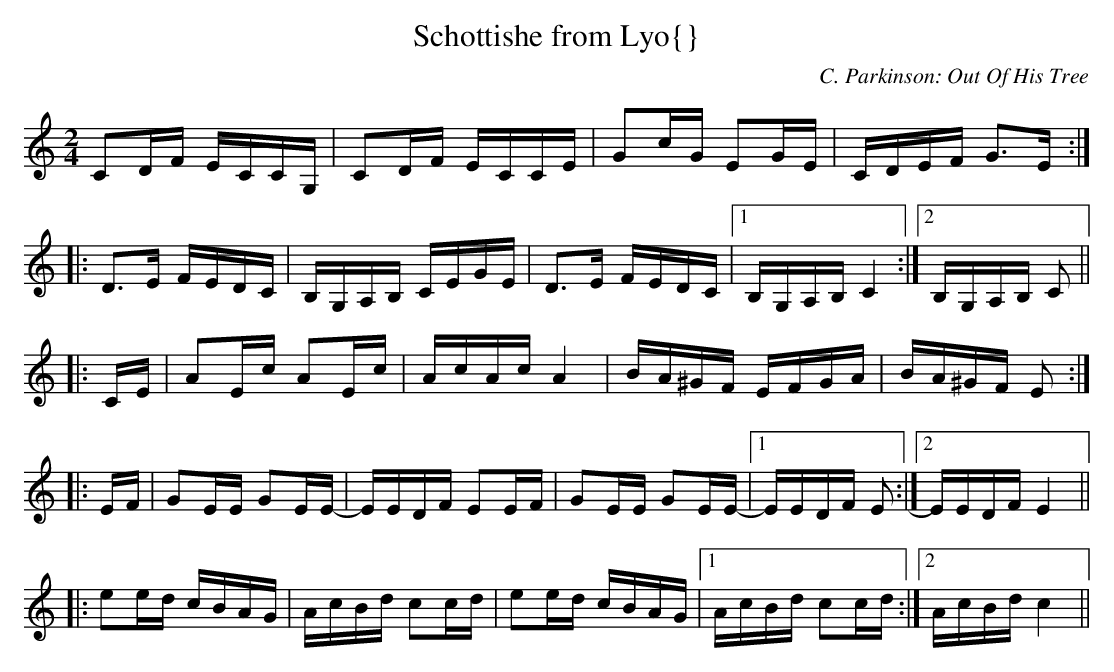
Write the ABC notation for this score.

X:1
T:Schottishe from Ly\o{}
C:C. Parkinson: Out Of His Tree
M:2/4
L:1/16
K:C
C2DF ECCG,|C2DF ECCE|G2cG E2GE|CDEF G3E:|
|:D3E FEDC|B,G,A,B, CEGE|D3E FEDC|1 B,G,A,B, C4:|2  B,G,A,B, C2||
|:CE|A2Ec A2Ec|AcAc A4|BA^GF EFGA|BA^GF E2:|
|:EF|G2EE G2EE-|EEDF E2EF|G2EE G2EE-|1 EEDF E2:|2 EEDF E4||
|:e2ed cBAG|AcBd c2cd|e2ed cBAG|1 AcBd c2cd:|2 AcBd c4||
